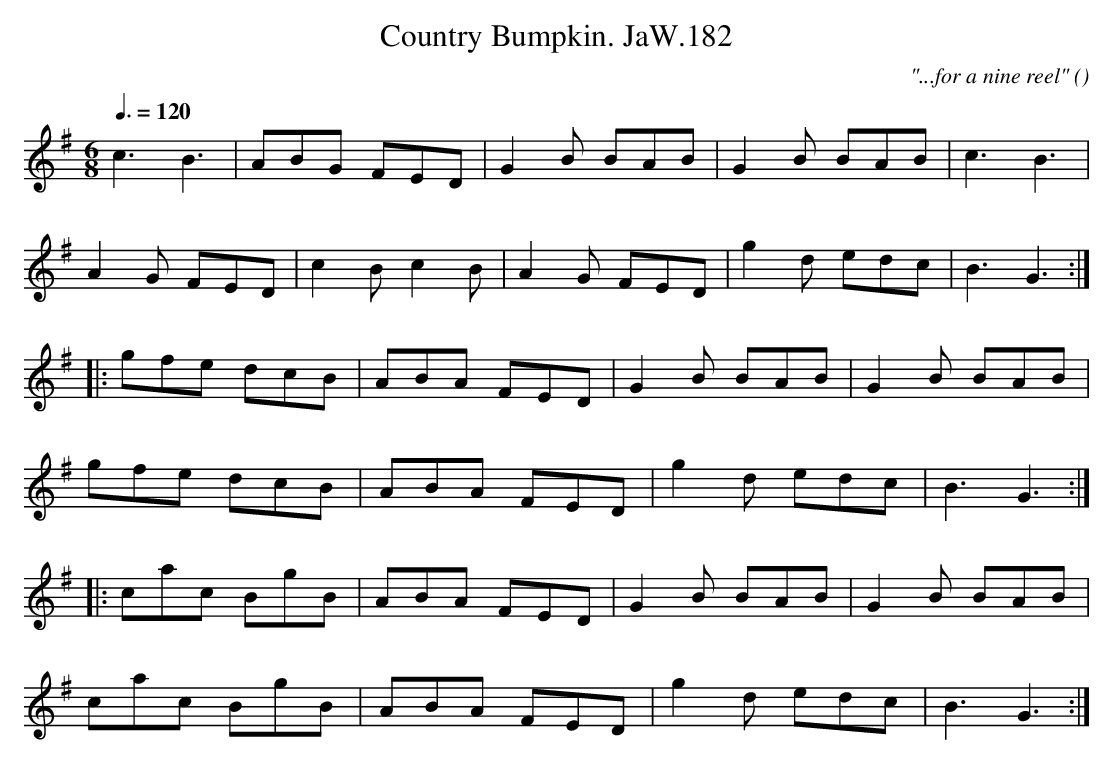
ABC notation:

X:1
T:Country Bumpkin. JaW.182
M:6/8
L:1/8
Q:3/8=120
C:"...for a nine reel"
O:
K:G
c3 B3|ABG FED|G2B BAB|G2B BAB|c3 B3|
A2G FED|c2B c2B|A2G FED|g2d edc|B3 G3:|
|:gfe dcB|ABA FED|G2B BAB|G2B BAB|
gfe dcB|ABA FED|g2d edc|B3 G3:|
|:cac BgB|ABA FED|G2B BAB|G2B BAB|
cac BgB|ABA FED|g2d edc|B3G3:|
